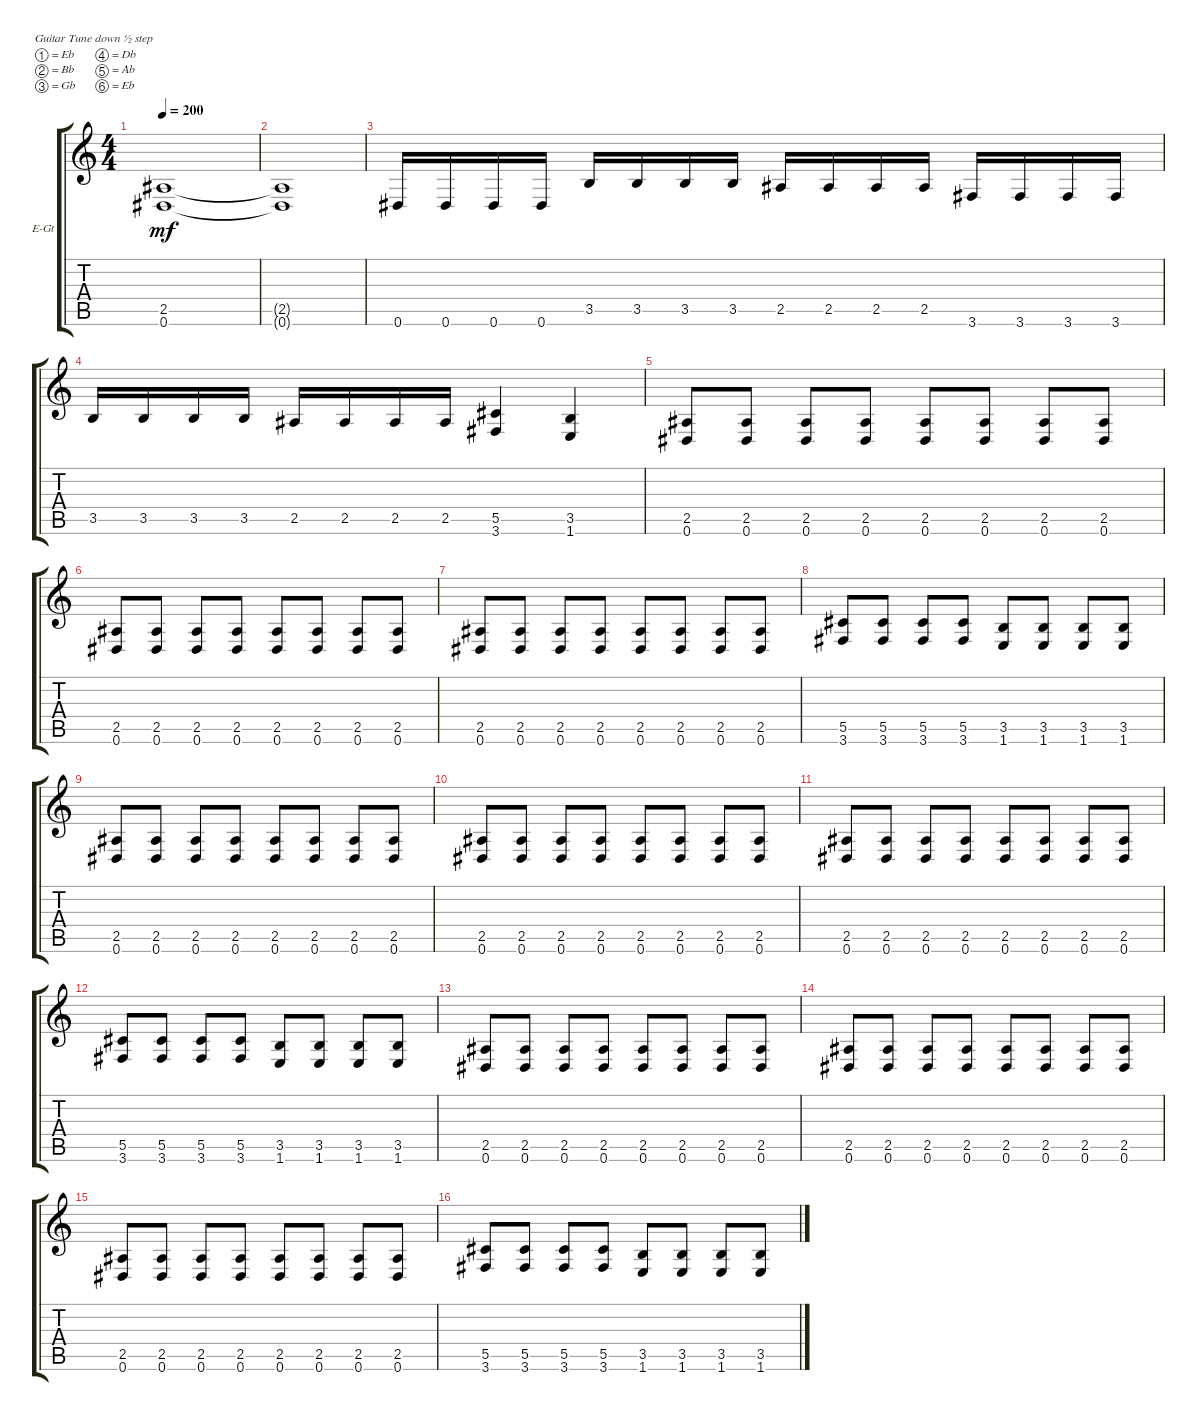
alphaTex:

\bracketExtendMode groupsimilarinstruments
\firstSystemTrackNameOrientation horizontal
\otherSystemsTrackNameOrientation horizontal
\track ("Electric Guitar 1" "E-Gt") {instrument distortionguitar}
\staff {score tabs}
\tuning (Eb4 Bb3 Gb3 Db3 Ab2 Eb2)
\ts (4 4)
\tempo 200
\clef g2
\ks c
(0.6 2.5).1{dy mf} |
(2.5{t} 0.6{t}).1 |
0.6.16 0.6.16 0.6.16 0.6.16 3.5.16 3.5.16 3.5.16 3.5.16 2.5.16 2.5.16 2.5.16 2.5.16 3.6.16 3.6.16 3.6.16 3.6.16 |
3.5.16 3.5.16 3.5.16 3.5.16 2.5.16 2.5.16 2.5.16 2.5.16 (5.5 3.6).4 (3.5 1.6).4 |
(0.6 2.5).8 (0.6 2.5).8 (0.6 2.5).8 (0.6 2.5).8 (0.6 2.5).8 (0.6 2.5).8 (0.6 2.5).8 (0.6 2.5).8 |
(0.6 2.5).8 (0.6 2.5).8 (0.6 2.5).8 (0.6 2.5).8 (0.6 2.5).8 (0.6 2.5).8 (0.6 2.5).8 (0.6 2.5).8 |
(0.6 2.5).8 (0.6 2.5).8 (0.6 2.5).8 (0.6 2.5).8 (0.6 2.5).8 (0.6 2.5).8 (0.6 2.5).8 (0.6 2.5).8 |
(3.6 5.5).8 (3.6 5.5).8 (3.6 5.5).8 (3.6 5.5).8 (1.6 3.5).8 (1.6 3.5).8 (1.6 3.5).8 (1.6 3.5).8 |
(0.6 2.5).8 (0.6 2.5).8 (0.6 2.5).8 (0.6 2.5).8 (0.6 2.5).8 (0.6 2.5).8 (0.6 2.5).8 (0.6 2.5).8 |
(0.6 2.5).8 (0.6 2.5).8 (0.6 2.5).8 (0.6 2.5).8 (0.6 2.5).8 (0.6 2.5).8 (0.6 2.5).8 (0.6 2.5).8 |
(0.6 2.5).8 (0.6 2.5).8 (0.6 2.5).8 (0.6 2.5).8 (0.6 2.5).8 (0.6 2.5).8 (0.6 2.5).8 (0.6 2.5).8 |
(3.6 5.5).8 (3.6 5.5).8 (3.6 5.5).8 (3.6 5.5).8 (1.6 3.5).8 (1.6 3.5).8 (1.6 3.5).8 (1.6 3.5).8 |
(0.6 2.5).8 (0.6 2.5).8 (0.6 2.5).8 (0.6 2.5).8 (0.6 2.5).8 (0.6 2.5).8 (0.6 2.5).8 (0.6 2.5).8 |
(0.6 2.5).8 (0.6 2.5).8 (0.6 2.5).8 (0.6 2.5).8 (0.6 2.5).8 (0.6 2.5).8 (0.6 2.5).8 (0.6 2.5).8 |
(0.6 2.5).8 (0.6 2.5).8 (0.6 2.5).8 (0.6 2.5).8 (0.6 2.5).8 (0.6 2.5).8 (0.6 2.5).8 (0.6 2.5).8 |
(3.6 5.5).8 (3.6 5.5).8 (3.6 5.5).8 (3.6 5.5).8 (1.6 3.5).8 (1.6 3.5).8 (1.6 3.5).8 (1.6 3.5).8
